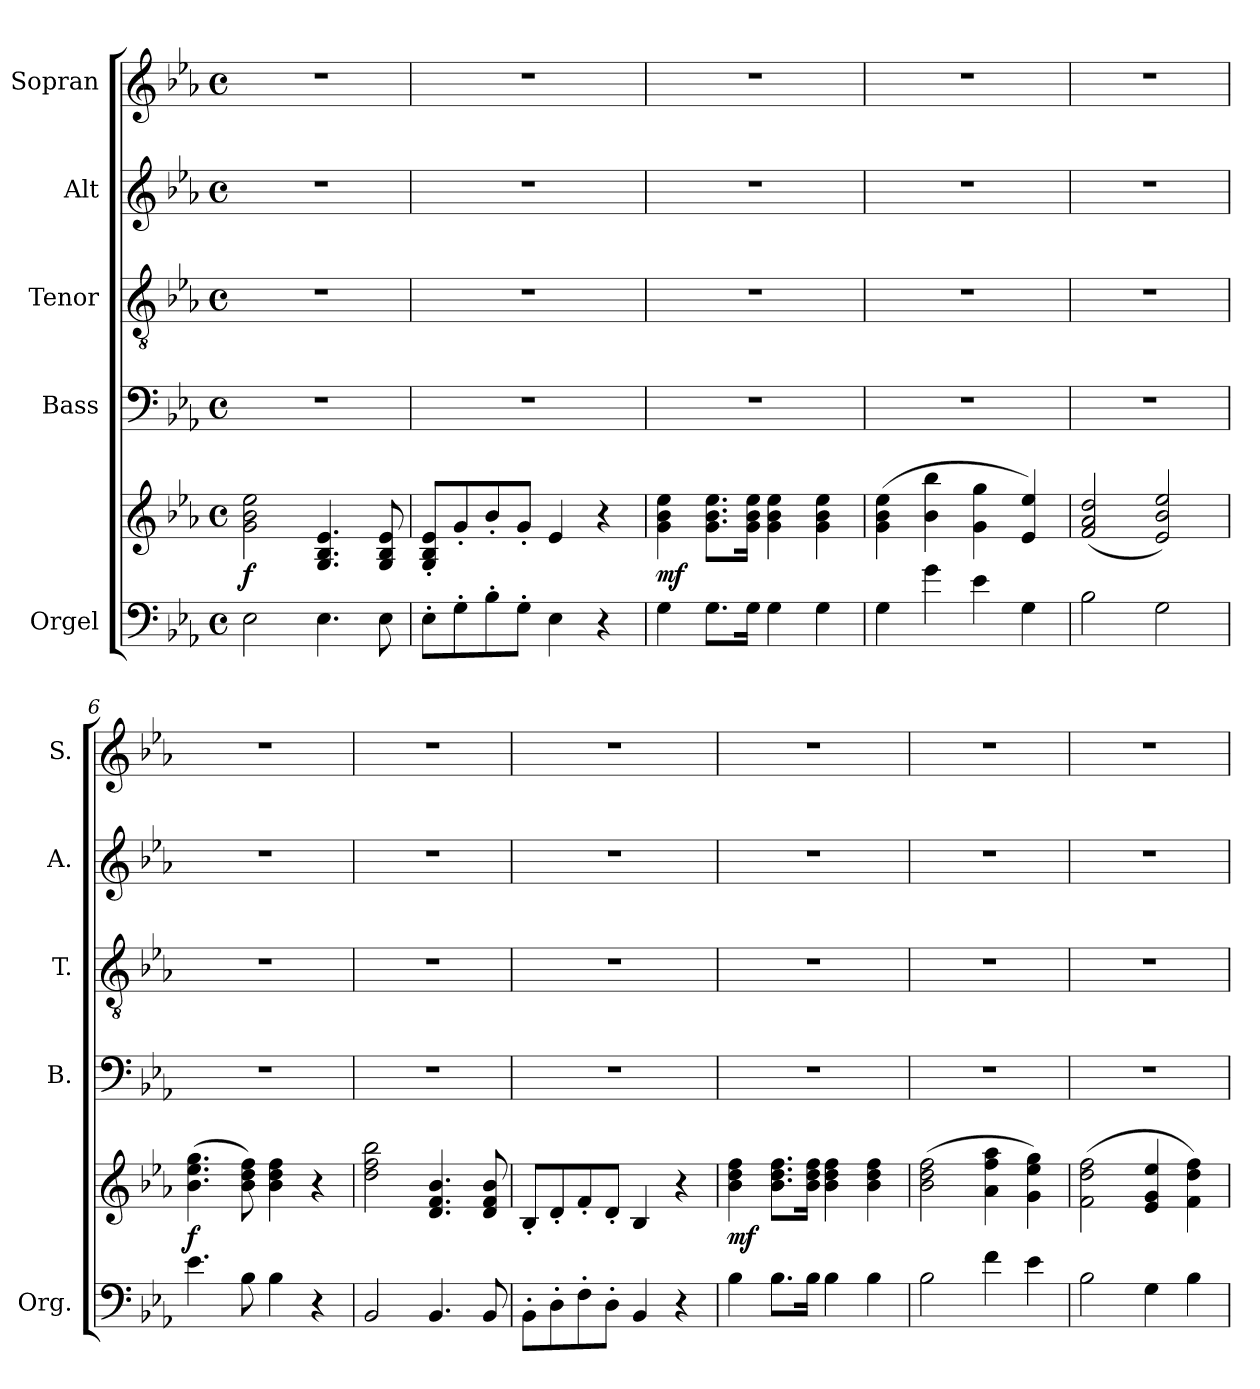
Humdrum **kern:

**kern	**kern	**dynam	**kern	**kern	**kern	**kern
*part5	*part5	*part5	*part4	*part3	*part2	*part1
*staff6	*staff5	*staff5/6	*staff4	*staff3	*staff2	*staff1
*I"Orgel	*	*	*I"Bass	*I"Tenor	*I"Alt	*I"Sopran
*I'Org.	*	*	*I'B.	*I'T.	*I'A.	*I'S.
*clefF4	*clefG2	*	*clefF4	*clefGv2	*clefG2	*clefG2
*k[b-e-a-]	*k[b-e-a-]	*	*k[b-e-a-]	*k[b-e-a-]	*k[b-e-a-]	*k[b-e-a-]
*E-:	*E-:	*	*E-:	*E-:	*E-:	*E-:
*M4/4	*M4/4	*	*M4/4	*M4/4	*M4/4	*M4/4
*met(c)	*met(c)	*	*met(c)	*met(c)	*met(c)	*met(c)
=1	=1	=1	=1	=1	=1	=1
!	!	!LO:DY:b	!	!	!	!
2E-\	2g\ 2b-\ 2ee-\	f	1r	1r	1r	1r
4.E-\	4.G/ 4.B-/ 4.e-/	.	.	.	.	.
8E-\	8G/ 8B-/ 8e-/	.	.	.	.	.
=2	=2	=2	=2	=2	=2	=2
8E-'>\L	8G/'< 8B-/'< 8e-/'<L	.	1r	1r	1r	1r
8G'>\	8g'</	.	.	.	.	.
8B-'>\	8b-'</	.	.	.	.	.
8G'>\J	8g'</J	.	.	.	.	.
4E-\	4e-/	.	.	.	.	.
4r	4r	.	.	.	.	.
=3	=3	=3	=3	=3	=3	=3
!	!	!LO:DY:b	!	!	!	!
4G\	4g\ 4b-\ 4ee-\	mf	1r	1r	1r	1r
8.G\L	8.g\ 8.b-\ 8.ee-\L	.	.	.	.	.
16G\Jk	16g\ 16b-\ 16ee-\Jk	.	.	.	.	.
4G\	4g\ 4b-\ 4ee-\	.	.	.	.	.
4G\	4g\ 4b-\ 4ee-\	.	.	.	.	.
=4	=4	=4	=4	=4	=4	=4
4G\	(>4g\ 4b-\ 4ee-\	.	1r	1r	1r	1r
4g\	4b-\ 4bb-\	.	.	.	.	.
4e-\	4g\ 4gg\	.	.	.	.	.
4G\	4e-/ 4ee-/)	.	.	.	.	.
=5	=5	=5	=5	=5	=5	=5
2B-\	(<2f/ 2a-/ 2dd/	.	1r	1r	1r	1r
2G\	2e-/ 2b-/ 2ee-/)	.	.	.	.	.
=6	=6	=6	=6	=6	=6	=6
!	!	!LO:DY:b	!	!	!	!
4.e-\	(>4.b-\ 4.ee-\ 4.gg\	f	1r	1r	1r	1r
8B-\	8b-\ 8dd\ 8ff\)	.	.	.	.	.
4B-\	4b-\ 4dd\ 4ff\	.	.	.	.	.
4r	4r	.	.	.	.	.
=7	=7	=7	=7	=7	=7	=7
2BB-/	2dd\ 2ff\ 2bb-\	.	1r	1r	1r	1r
4.BB-/	4.d/ 4.f/ 4.b-/	.	.	.	.	.
8BB-/	8d/ 8f/ 8b-/	.	.	.	.	.
=8	=8	=8	=8	=8	=8	=8
8BB-'>\L	8B-'</L	.	1r	1r	1r	1r
8D'>\	8d'</	.	.	.	.	.
8F'>\	8f'</	.	.	.	.	.
8D'>\J	8d'</J	.	.	.	.	.
4BB-/	4B-/	.	.	.	.	.
4r	4r	.	.	.	.	.
!!LO:LB:g=z
=9	=9	=9	=9	=9	=9	=9
!	!	!LO:DY:b	!	!	!	!
4B-\	4b-\ 4dd\ 4ff\	mf	1r	1r	1r	1r
8.B-\L	8.b-\ 8.dd\ 8.ff\L	.	.	.	.	.
16B-\Jk	16b-\ 16dd\ 16ff\Jk	.	.	.	.	.
4B-\	4b-\ 4dd\ 4ff\	.	.	.	.	.
4B-\	4b-\ 4dd\ 4ff\	.	.	.	.	.
=10	=10	=10	=10	=10	=10	=10
2B-\	(>2b-\ 2dd\ 2ff\	.	1r	1r	1r	1r
4f\	4a-\ 4ff\ 4aa-\	.	.	.	.	.
4e-\	4g\ 4ee-\ 4gg\)	.	.	.	.	.
=11	=11	=11	=11	=11	=11	=11
2B-\	(>2f\ 2dd\ 2ff\	.	1r	1r	1r	1r
4G\	4e-/ 4g/ 4ee-/	.	.	.	.	.
4B-\	4f\ 4dd\ 4ff\)	.	.	.	.	.
=	=	=	=	=	=	=
*-	*-	*-	*-	*-	*-	*-
